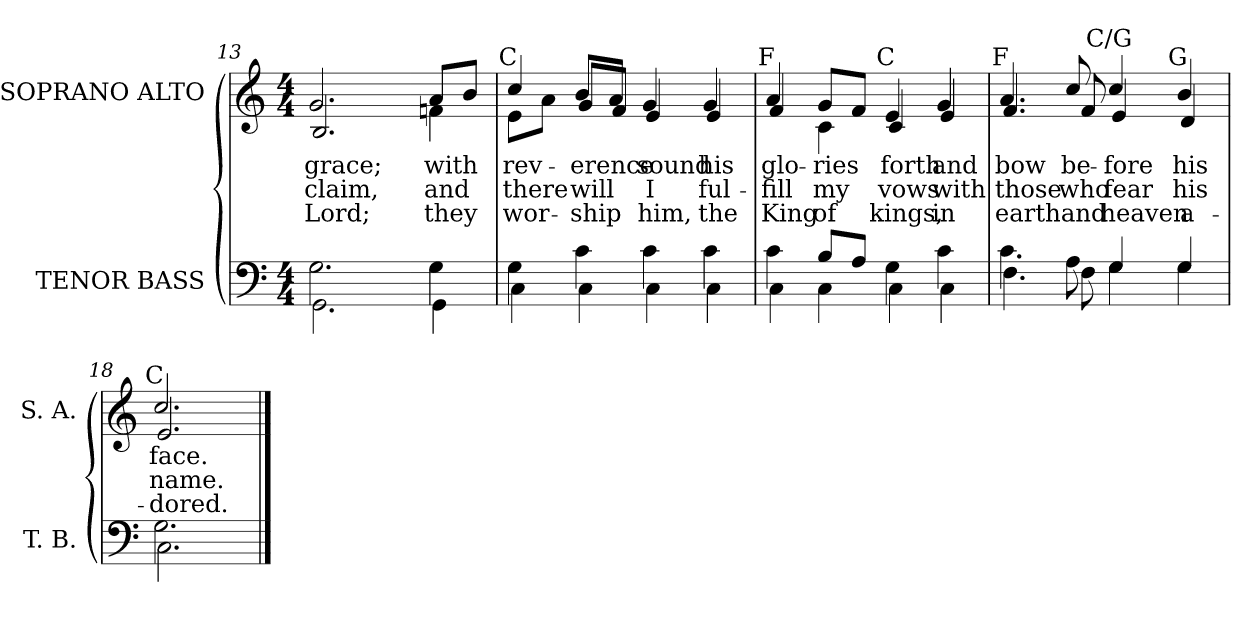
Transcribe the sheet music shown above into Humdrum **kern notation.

**kern	**kern	**text	**text	**text
*part2	*part1	*part1	*part1	*part1
*staff2	*staff1	*staff1	*staff1	*staff1
*I"TENOR BASS	*I"SOPRANO ALTO	*	*	*
*I'T. B.	*I'S. A.	*	*	*
*clefF4	*clefG2	*	*	*
*k[]	*k[]	*	*	*
*C:	*C:	*	*	*
*M4/4	*M4/4	*	*	*
=13	=13	=13	=13	=13
*^	*	*	*	*
!	!	!LO:TX:a:cj:t=G	!	!	!
!	!	!	!LO:LY:b:color=#000000	!LO:LY:b:color=#000000	!LO:LY:b:color=#000000
*	*	*^	*	*	*
2.Gi\	2.GGi\	2.gi/	2.Bi/	grace;	-claim,	Lord;
!!LO:LB:g=z	!!
=14-	=14-	=14-	=14-	=14-	=14-	=14-
!	!	!	!	!LO:LY:b:color=#000000	!LO:LY:b:color=#000000	!LO:LY:b:color=#000000
4Gi\	4GGi\	8ai/L	4fni\	with	and	they
.	.	8bi/J	.	.	.	.
=15	=15	=15	=15	=15	=15	=15
!	!	!LO:TX:a:cj:t=C	!	!	!	!
!	!	!	!	!LO:LY:b:color=#000000	!LO:LY:b:color=#000000	!LO:LY:b:color=#000000
4Gi\	4Ci\	4cci/	8ei\L	rev-	there	wor-
.	.	.	8ai\J	.	.	.
!	!	!	!	!LO:LY:b:color=#000000	!LO:LY:b:color=#000000	!LO:LY:b:color=#000000
4ci\	4Ci\	8bi/L	8gi/L	-erence	will	-ship
.	.	8ai/J	8fi/J	.	.	.
!	!	!	!	!LO:LY:b:color=#000000	!LO:LY:b:color=#000000	!LO:LY:b:color=#000000
4ci\	4Ci\	4gi/	4ei/	sound	I	him,
!	!	!	!	!LO:LY:b:color=#000000	!LO:LY:b:color=#000000	!LO:LY:b:color=#000000
4ci\	4Ci\	4gi/	4ei/	his	ful-	the
=16	=16	=16	=16	=16	=16	=16
!	!	!LO:TX:a:cj:t=F	!	!	!	!
!	!	!	!	!LO:LY:b:color=#000000	!LO:LY:b:color=#000000	!LO:LY:b:color=#000000
4ci\	4Ci\	4ai/	4fi/	glo-	-fill	King
!	!	!	!	!LO:LY:b:color=#000000	!LO:LY:b:color=#000000	!LO:LY:b:color=#000000
8Bi/L	4Ci\	8gi/L	4ci\	-ries	my	of
8Ai/J	.	8fi/J	.	.	.	.
!	!	!LO:TX:a:cj:t=C	!	!	!	!
!	!	!	!	!LO:LY:b:color=#000000	!LO:LY:b:color=#000000	!LO:LY:b:color=#000000
4Gi\	4Ci\	4ei/	4ci/	forth	vows	kings,
!	!	!	!	!LO:LY:b:color=#000000	!LO:LY:b:color=#000000	!LO:LY:b:color=#000000
4ci\	4Ci\	4gi/	4ei/	and	with	in
=17	=17	=17	=17	=17	=17	=17
!	!	!LO:TX:a:cj:t=F	!	!	!	!
!	!	!	!	!LO:LY:b:color=#000000	!LO:LY:b:color=#000000	!LO:LY:b:color=#000000
4.ci\	4.Fi\	4.ai/	4.fi/	bow	those	earth
!	!	!	!	!LO:LY:b:color=#000000	!LO:LY:b:color=#000000	!LO:LY:b:color=#000000
8Ai\	8Fi\	8cci/	8fi/	be-	who	and
!	!	!LO:TX:a:cj:t=C/G	!	!	!	!
!	!	!	!	!LO:LY:b:color=#000000	!LO:LY:b:color=#000000	!LO:LY:b:color=#000000
4Gi/	4Gi\	4cci/	4ei/	-fore	fear	heaven
!	!	!LO:TX:a:cj:t=G	!	!	!	!
!	!	!	!	!LO:LY:b:color=#000000	!LO:LY:b:color=#000000	!LO:LY:b:color=#000000
4Gi/	4Gi\	4bi/	4di/	his	his	a-
=18	=18	=18	=18	=18	=18	=18
!	!	!LO:TX:a:cj:t=C	!	!	!	!
!	!	!	!	!LO:LY:b:color=#000000	!LO:LY:b:color=#000000	!LO:LY:b:color=#000000
2.Gi\	2.Ci\	2.cci/	2.ei/	face.	name.	-dored.
*v	*v	*	*	*	*	*
*	*v	*v	*	*	*
==	==	==	==	==
*-	*-	*-	*-	*-
